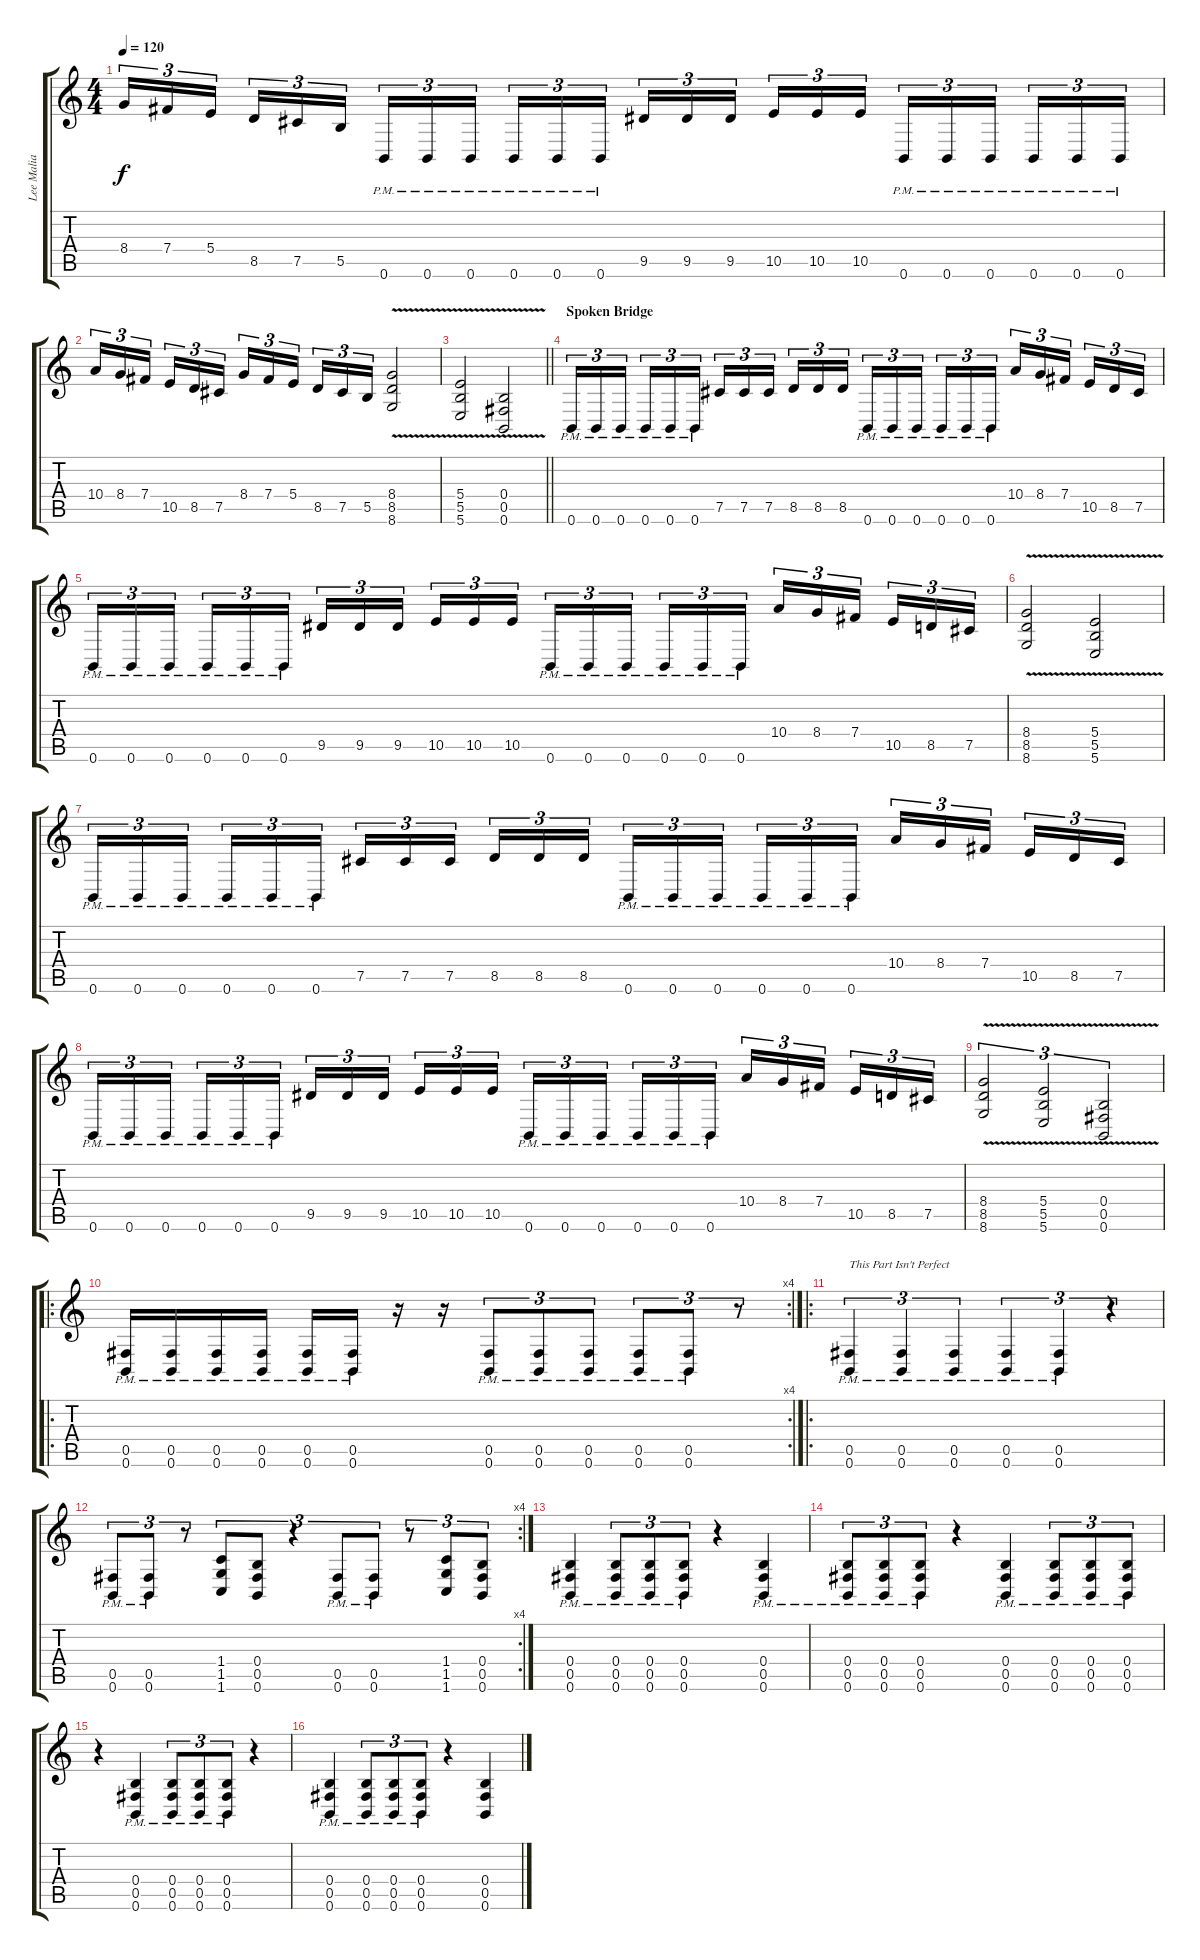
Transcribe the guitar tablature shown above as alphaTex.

\track ("Lee Malia" "Lee Malia") {instrument distortionguitar}
\staff {score tabs}
\tuning (Db4 Ab3 E3 B2 Gb2 B1) {hide}
\ts (4 4)
\tempo 120
\clef g2
\ks c
8.4.16{tu (3 2) dy f} 7.4.16{tu (3 2)} 5.4.16{tu (3 2) beam splitsecondary} 8.5.16{tu (3 2)} 7.5.16{tu (3 2)} 5.5.16{tu (3 2)} 0.6{pm}.16{tu (3 2)} 0.6{pm}.16{tu (3 2)} 0.6{pm}.16{tu (3 2) beam splitsecondary} 0.6{pm}.16{tu (3 2)} 0.6{pm}.16{tu (3 2)} 0.6{pm}.16{tu (3 2)} 9.5.16{tu (3 2)} 9.5.16{tu (3 2)} 9.5.16{tu (3 2) beam splitsecondary} 10.5.16{tu (3 2)} 10.5.16{tu (3 2)} 10.5.16{tu (3 2)} 0.6{pm}.16{tu (3 2)} 0.6{pm}.16{tu (3 2)} 0.6{pm}.16{tu (3 2) beam splitsecondary} 0.6{pm}.16{tu (3 2)} 0.6{pm}.16{tu (3 2)} 0.6{pm}.16{tu (3 2)} |
10.4.16{tu (3 2)} 8.4.16{tu (3 2)} 7.4.16{tu (3 2) beam splitsecondary} 10.5.16{tu (3 2)} 8.5.16{tu (3 2)} 7.5.16{tu (3 2)} 8.4.16{tu (3 2)} 7.4.16{tu (3 2)} 5.4.16{tu (3 2) beam splitsecondary} 8.5.16{tu (3 2)} 7.5.16{tu (3 2)} 5.5.16{tu (3 2)} (8.4 8.5{v} 8.6).2 |
\barLineRight lightlight
(5.4 5.5{v} 5.6).2 (0.4 0.5{v} 0.6).2 |
\section ("" "Spoken Bridge")
0.6{pm}.16{tu (3 2)} 0.6{pm}.16{tu (3 2)} 0.6{pm}.16{tu (3 2) beam splitsecondary} 0.6{pm}.16{tu (3 2)} 0.6{pm}.16{tu (3 2)} 0.6{pm}.16{tu (3 2)} 7.5.16{tu (3 2)} 7.5.16{tu (3 2)} 7.5.16{tu (3 2) beam splitsecondary} 8.5.16{tu (3 2)} 8.5.16{tu (3 2)} 8.5.16{tu (3 2)} 0.6{pm}.16{tu (3 2)} 0.6{pm}.16{tu (3 2)} 0.6{pm}.16{tu (3 2) beam splitsecondary} 0.6{pm}.16{tu (3 2)} 0.6{pm}.16{tu (3 2)} 0.6{pm}.16{tu (3 2)} 10.4.16{tu (3 2)} 8.4.16{tu (3 2)} 7.4.16{tu (3 2) beam splitsecondary} 10.5.16{tu (3 2)} 8.5.16{tu (3 2)} 7.5.16{tu (3 2)} |
0.6{pm}.16{tu (3 2)} 0.6{pm}.16{tu (3 2)} 0.6{pm}.16{tu (3 2) beam splitsecondary} 0.6{pm}.16{tu (3 2)} 0.6{pm}.16{tu (3 2)} 0.6{pm}.16{tu (3 2)} 9.5.16{tu (3 2)} 9.5.16{tu (3 2)} 9.5.16{tu (3 2) beam splitsecondary} 10.5.16{tu (3 2)} 10.5.16{tu (3 2)} 10.5.16{tu (3 2)} 0.6{pm}.16{tu (3 2)} 0.6{pm}.16{tu (3 2)} 0.6{pm}.16{tu (3 2) beam splitsecondary} 0.6{pm}.16{tu (3 2)} 0.6{pm}.16{tu (3 2)} 0.6{pm}.16{tu (3 2)} 10.4.16{tu (3 2)} 8.4.16{tu (3 2)} 7.4.16{tu (3 2) beam splitsecondary} 10.5.16{tu (3 2)} 8.5.16{tu (3 2)} 7.5.16{tu (3 2)} |
(8.4 8.5 8.6{v}).2 (5.4 5.5 5.6{v}).2 |
0.6{pm}.16{tu (3 2)} 0.6{pm}.16{tu (3 2)} 0.6{pm}.16{tu (3 2) beam splitsecondary} 0.6{pm}.16{tu (3 2)} 0.6{pm}.16{tu (3 2)} 0.6{pm}.16{tu (3 2)} 7.5.16{tu (3 2)} 7.5.16{tu (3 2)} 7.5.16{tu (3 2) beam splitsecondary} 8.5.16{tu (3 2)} 8.5.16{tu (3 2)} 8.5.16{tu (3 2)} 0.6{pm}.16{tu (3 2)} 0.6{pm}.16{tu (3 2)} 0.6{pm}.16{tu (3 2) beam splitsecondary} 0.6{pm}.16{tu (3 2)} 0.6{pm}.16{tu (3 2)} 0.6{pm}.16{tu (3 2)} 10.4.16{tu (3 2)} 8.4.16{tu (3 2)} 7.4.16{tu (3 2) beam splitsecondary} 10.5.16{tu (3 2)} 8.5.16{tu (3 2)} 7.5.16{tu (3 2)} |
0.6{pm}.16{tu (3 2)} 0.6{pm}.16{tu (3 2)} 0.6{pm}.16{tu (3 2) beam splitsecondary} 0.6{pm}.16{tu (3 2)} 0.6{pm}.16{tu (3 2)} 0.6{pm}.16{tu (3 2)} 9.5.16{tu (3 2)} 9.5.16{tu (3 2)} 9.5.16{tu (3 2) beam splitsecondary} 10.5.16{tu (3 2)} 10.5.16{tu (3 2)} 10.5.16{tu (3 2)} 0.6{pm}.16{tu (3 2)} 0.6{pm}.16{tu (3 2)} 0.6{pm}.16{tu (3 2) beam splitsecondary} 0.6{pm}.16{tu (3 2)} 0.6{pm}.16{tu (3 2)} 0.6{pm}.16{tu (3 2)} 10.4.16{tu (3 2)} 8.4.16{tu (3 2)} 7.4.16{tu (3 2) beam splitsecondary} 10.5.16{tu (3 2)} 8.5.16{tu (3 2)} 7.5.16{tu (3 2)} |
(8.4{v} 8.5 8.6).2{tu (3 2)} (5.4{v} 5.5 5.6).2{tu (3 2)} (0.4{v} 0.5 0.6).2{tu (3 2)} |
\ro
\rc 4
(0.5 0.6{pm}).16 (0.5 0.6{pm}).16 (0.5 0.6{pm}).16 (0.5 0.6{pm}).16 (0.5 0.6{pm}).16 (0.5 0.6{pm}).16 r.16 r.16 (0.5 0.6{pm}).8{tu (3 2)} (0.5 0.6{pm}).8{tu (3 2)} (0.5 0.6{pm}).8{tu (3 2)} (0.5 0.6{pm}).8{tu (3 2)} (0.5 0.6{pm}).8{tu (3 2)} r.8{tu (3 2)} |
\ro
(0.5 0.6{pm}).4{tu (3 2) txt "This Part Isn't Perfect"} (0.5 0.6{pm}).4{tu (3 2)} (0.5 0.6{pm}).4{tu (3 2)} (0.5 0.6{pm}).4{tu (3 2)} (0.5 0.6{pm}).4{tu (3 2)} r.4{tu (3 2)} |
\rc 4
(0.5{pm} 0.6{pm}).8{tu (3 2)} (0.5{pm} 0.6{pm}).8{tu (3 2)} r.8{tu (3 2)} (1.4 1.5 1.6).8{tu (3 2)} (0.4 0.5 0.6).8{tu (3 2)} r.4{tu (3 2)} (0.5{pm} 0.6{pm}).8{tu (3 2)} (0.5{pm} 0.6{pm}).8{tu (3 2)} r.8{tu (3 2)} (1.4 1.5 1.6).8{tu (3 2)} (0.4 0.5 0.6).8{tu (3 2)} |
(0.4{pm} 0.5{pm} 0.6{pm}).4 (0.4{pm} 0.5{pm} 0.6{pm}).8{tu (3 2)} (0.4{pm} 0.5{pm} 0.6{pm}).8{tu (3 2)} (0.4{pm} 0.5{pm} 0.6{pm}).8{tu (3 2)} r.4 (0.4{pm} 0.5{pm} 0.6{pm}).4 |
(0.4{pm} 0.5{pm} 0.6{pm}).8{tu (3 2)} (0.4{pm} 0.5{pm} 0.6{pm}).8{tu (3 2)} (0.4{pm} 0.5{pm} 0.6{pm}).8{tu (3 2)} r.4 (0.4{pm} 0.5{pm} 0.6{pm}).4 (0.4{pm} 0.5{pm} 0.6{pm}).8{tu (3 2)} (0.4{pm} 0.5{pm} 0.6{pm}).8{tu (3 2)} (0.4{pm} 0.5{pm} 0.6{pm}).8{tu (3 2)} |
r.4 (0.4{pm} 0.5{pm} 0.6{pm}).4 (0.4{pm} 0.5{pm} 0.6{pm}).8{tu (3 2)} (0.4{pm} 0.5{pm} 0.6{pm}).8{tu (3 2)} (0.4{pm} 0.5{pm} 0.6{pm}).8{tu (3 2)} r.4 |
(0.4{pm} 0.5{pm} 0.6{pm}).4 (0.4{pm} 0.5{pm} 0.6{pm}).8{tu (3 2)} (0.4{pm} 0.5{pm} 0.6{pm}).8{tu (3 2)} (0.4{pm} 0.5{pm} 0.6{pm}).8{tu (3 2)} r.4 (0.4 0.5 0.6).4
